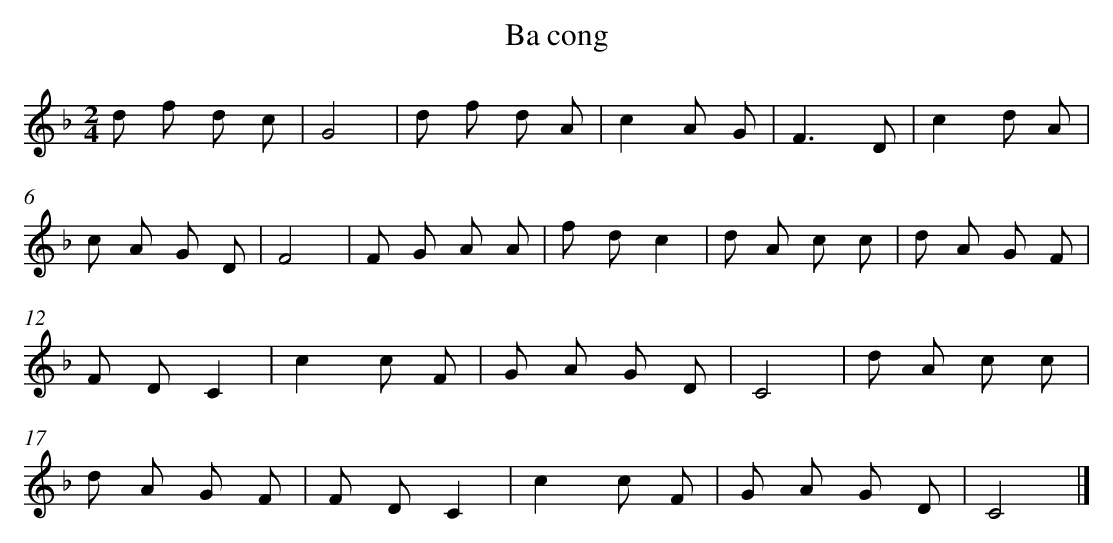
X:1
T: Ba cong
L: 1/8
M: 2/4
K: F
d f d c [I:setbarnb 1]|
G4 |
d f d A |
c2A G |
F3D |
c2d A |
c A G D |
F4 |
F G A A |
f dc2 |
d A c c |
d A G F |
F DC2 |
c2c F |
G A G D |
C4 |
d A c c |
d A G F |
F DC2 |
c2c F |
G A G D |
C4 |]
